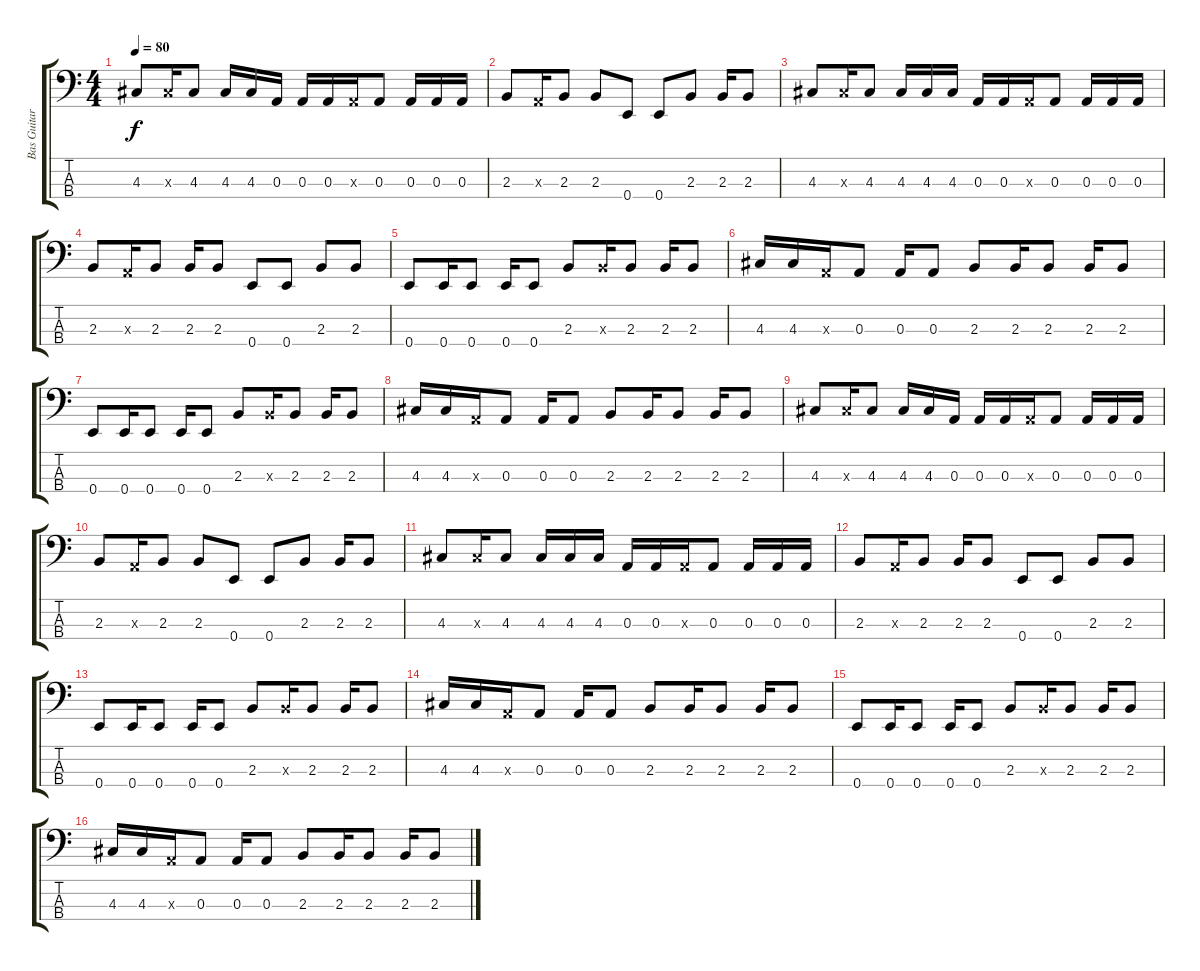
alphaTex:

\track ("Bas Guitar" "Bas Guitar") {instrument electricbasspick}
\staff {score tabs}
\tuning (G2 D2 A1 E1) {hide}
\ts (4 4)
\tempo 80
\clef f4
\ks c
4.3.8{dy f instrument electricbasspick} 4.3{x}.16 4.3.8 4.3.16 4.3.16 0.3.16 0.3.16 0.3.16 0.3{x}.16 0.3.8 0.3.16 0.3.16 0.3.16 |
2.3.8 0.3{x}.16 2.3.8 2.3.8 0.4.8 0.4.8 2.3.8 2.3.16 2.3.8 |
4.3.8 4.3{x}.16 4.3.8 4.3.16 4.3.16 4.3.16 0.3.16 0.3.16 0.3{x}.16 0.3.8 0.3.16 0.3.16 0.3.16 |
2.3.8 0.3{x}.16 2.3.8 2.3.16 2.3.8 0.4.8 0.4.8 2.3.8 2.3.8 |
0.4.8 0.4.16 0.4.8 0.4.16 0.4.8 2.3.8 2.3{x}.16 2.3.8 2.3.16 2.3.8 |
4.3.16 4.3.16 0.3{x}.16 0.3.8 0.3.16 0.3.8 2.3.8 2.3.16 2.3.8 2.3.16 2.3.8 |
0.4.8 0.4.16 0.4.8 0.4.16 0.4.8 2.3.8 2.3{x}.16 2.3.8 2.3.16 2.3.8 |
4.3.16 4.3.16 0.3{x}.16 0.3.8 0.3.16 0.3.8 2.3.8 2.3.16 2.3.8 2.3.16 2.3.8 |
4.3.8 4.3{x}.16 4.3.8 4.3.16 4.3.16 0.3.16 0.3.16 0.3.16 0.3{x}.16 0.3.8 0.3.16 0.3.16 0.3.16 |
2.3.8 0.3{x}.16 2.3.8 2.3.8 0.4.8 0.4.8 2.3.8 2.3.16 2.3.8 |
4.3.8 4.3{x}.16 4.3.8 4.3.16 4.3.16 4.3.16 0.3.16 0.3.16 0.3{x}.16 0.3.8 0.3.16 0.3.16 0.3.16 |
2.3.8 0.3{x}.16 2.3.8 2.3.16 2.3.8 0.4.8 0.4.8 2.3.8 2.3.8 |
0.4.8 0.4.16 0.4.8 0.4.16 0.4.8 2.3.8 2.3{x}.16 2.3.8 2.3.16 2.3.8 |
4.3.16 4.3.16 0.3{x}.16 0.3.8 0.3.16 0.3.8 2.3.8 2.3.16 2.3.8 2.3.16 2.3.8 |
0.4.8 0.4.16 0.4.8 0.4.16 0.4.8 2.3.8 2.3{x}.16 2.3.8 2.3.16 2.3.8 |
4.3.16 4.3.16 0.3{x}.16 0.3.8 0.3.16 0.3.8 2.3.8 2.3.16 2.3.8 2.3.16 2.3.8
